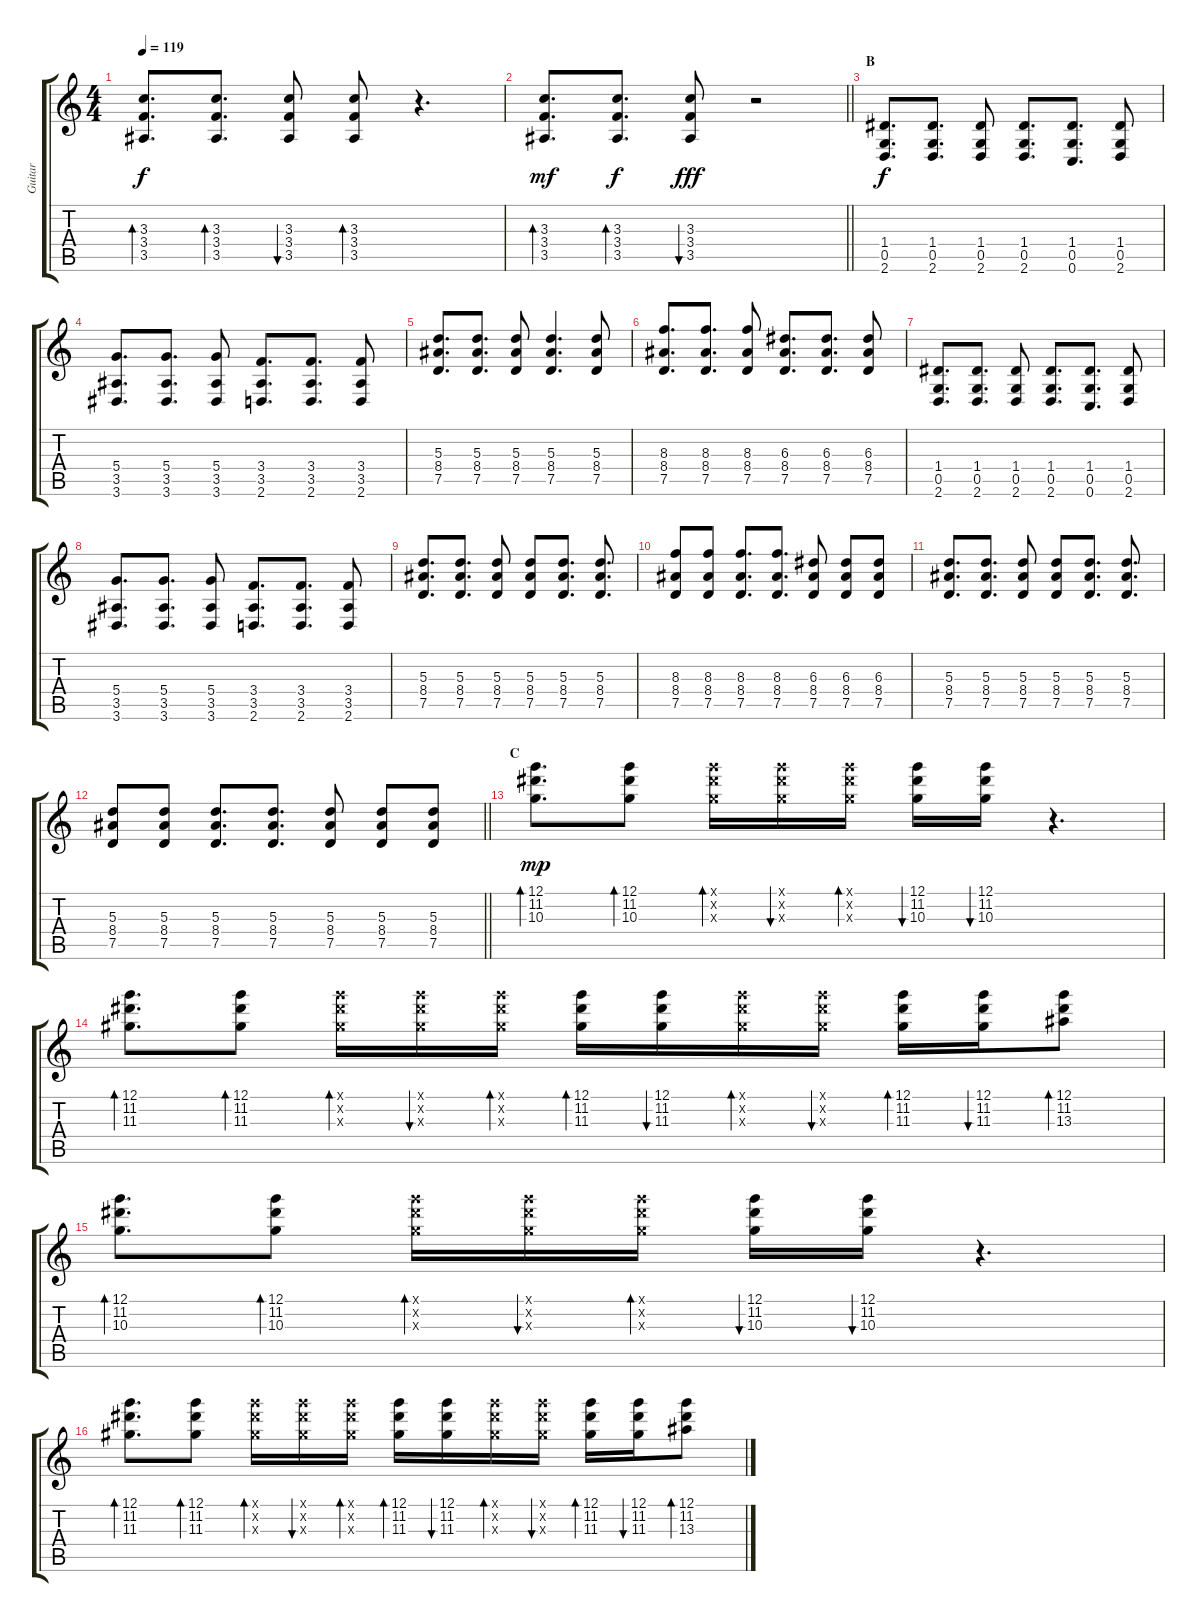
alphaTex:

\track ("Guitar" "Guitar") {instrument electricguitarclean}
\staff {score tabs}
\tuning (G4 E4 A3 D3 G2 C2) {hide}
\ts (4 4)
\tempo 119
\clef g2
\ks c
(3.3 3.4 3.5).8{d bd 60 dy f} (3.3 3.4 3.5).8{d bd 60} (3.3 3.4 3.5).8{bu 60} (3.3 3.4 3.5).8{bd 60} r.4{d} |
\barLineRight lightlight
(3.3 3.4 3.5).8{d bd 60 dy mf} (3.3 3.4 3.5).8{d bd 60 dy f} (3.3 3.4 3.5).8{bu 60 dy fff} r.2 |
\section ("" "B")
(1.4 0.5 2.6).8{d dy f instrument distortionguitar} (1.4 0.5 2.6).8{d} (1.4 0.5 2.6).8 (1.4 0.5 2.6).8{d} (1.4 0.5 0.6).8{d} (1.4 0.5 2.6).8 |
(5.4 3.5 3.6).8{d} (5.4 3.5 3.6).8{d} (5.4 3.5 3.6).8 (3.4 3.5 2.6).8{d} (3.4 3.5 2.6).8{d} (3.4 3.5 2.6).8 |
(5.3 8.4 7.5).8{d} (5.3 8.4 7.5).8{d} (5.3 8.4 7.5).8 (5.3 8.4 7.5).4{d} (5.3 8.4 7.5).8 |
(8.3 8.4 7.5).8{d} (8.3 8.4 7.5).8{d} (8.3 8.4 7.5).8 (6.3 8.4 7.5).8{d} (6.3 8.4 7.5).8{d} (6.3 8.4 7.5).8 |
(1.4 0.5 2.6).8{d} (1.4 0.5 2.6).8{d} (1.4 0.5 2.6).8 (1.4 0.5 2.6).8{d} (1.4 0.5 0.6).8{d} (1.4 0.5 2.6).8 |
(5.4 3.5 3.6).8{d} (5.4 3.5 3.6).8{d} (5.4 3.5 3.6).8 (3.4 3.5 2.6).8{d} (3.4 3.5 2.6).8{d} (3.4 3.5 2.6).8 |
(5.3 8.4 7.5).8{d} (5.3 8.4 7.5).8{d} (5.3 8.4 7.5).8 (5.3 8.4 7.5).8 (5.3 8.4 7.5).8{d} (5.3 8.4 7.5).8{d} |
(8.3 8.4 7.5).8 (8.3 8.4 7.5).8 (8.3 8.4 7.5).8{d} (8.3 8.4 7.5).8{d} (6.3 8.4 7.5).8 (6.3 8.4 7.5).8 (6.3 8.4 7.5).8 |
(5.3 8.4 7.5).8{d} (5.3 8.4 7.5).8{d} (5.3 8.4 7.5).8 (5.3 8.4 7.5).8 (5.3 8.4 7.5).8{d} (5.3 8.4 7.5).8{d} |
\barLineRight lightlight
(5.3 8.4 7.5).8 (5.3 8.4 7.5).8 (5.3 8.4 7.5).8{d} (5.3 8.4 7.5).8{d} (5.3 8.4 7.5).8 (5.3 8.4 7.5).8 (5.3 8.4 7.5).8 |
\section ("" "C")
(12.1 11.2 10.3).8{d bd 60 dy mp instrument electricguitarclean} (12.1 11.2 10.3).8{bd 60} (12.1{x} 11.2{x} 10.3{x}).16{bd 60} (12.1{x} 11.2{x} 10.3{x}).16{bu 60} (12.1{x} 11.2{x} 10.3{x}).16{bd 60} (12.1 11.2 10.3).16{bu 60} (12.1 11.2 10.3).16{bu 60} r.4{d} |
(12.1 11.2 11.3).8{d bd 60} (12.1 11.2 11.3).8{bd 60} (12.1{x} 11.2{x} 11.3{x}).16{bd 60} (12.1{x} 11.2{x} 11.3{x}).16{bu 60} (12.1{x} 11.2{x} 11.3{x}).16{bd 60} (12.1 11.2 11.3).16{bd 60} (12.1 11.2 11.3).16{bu 60} (12.1{x} 11.2{x} 11.3{x}).16{bd 60} (12.1{x} 11.2{x} 11.3{x}).16{bu 60} (12.1 11.2 11.3).16{bd 60} (12.1 11.2 11.3).16{bu 60} (12.1 11.2 13.3).8{bd 60} |
(12.1 11.2 10.3).8{d bd 60} (12.1 11.2 10.3).8{bd 60} (12.1{x} 11.2{x} 10.3{x}).16{bd 60} (12.1{x} 11.2{x} 10.3{x}).16{bu 60} (12.1{x} 11.2{x} 10.3{x}).16{bd 60} (12.1 11.2 10.3).16{bu 60} (12.1 11.2 10.3).16{bu 60} r.4{d} |
(12.1 11.2 11.3).8{d bd 60} (12.1 11.2 11.3).8{bd 60} (12.1{x} 11.2{x} 11.3{x}).16{bd 60} (12.1{x} 11.2{x} 11.3{x}).16{bu 60} (12.1{x} 11.2{x} 11.3{x}).16{bd 60} (12.1 11.2 11.3).16{bd 60} (12.1 11.2 11.3).16{bu 60} (12.1{x} 11.2{x} 11.3{x}).16{bd 60} (12.1{x} 11.2{x} 11.3{x}).16{bu 60} (12.1 11.2 11.3).16{bd 60} (12.1 11.2 11.3).16{bu 60} (12.1 11.2 13.3).8{bd 60}
